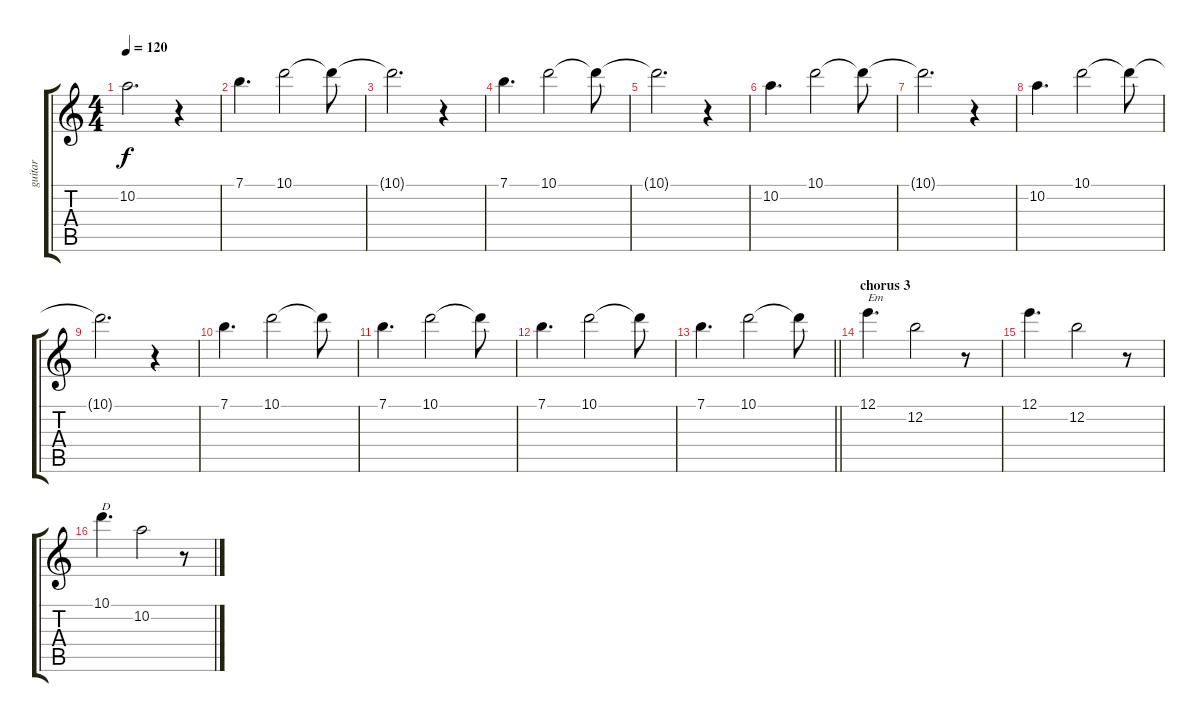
\track ("guitar" "guitar") {instrument distortionguitar}
\staff {score tabs}
\tuning (E4 B3 G3 D3 A2 D2) {hide}
\ts (4 4)
\tempo 120
\clef g2
\ks c
10.2{t}.2{d dy f} r.4 |
7.1.4{d} 10.1.2 10.1{t}.8 |
10.1{t}.2{d} r.4 |
7.1.4{d} 10.1.2 10.1{t}.8 |
10.1{t}.2{d} r.4 |
10.2.4{d} 10.1.2 10.1{t}.8 |
10.1{t}.2{d} r.4 |
10.2.4{d} 10.1.2 10.1{t}.8 |
10.1{t}.2{d} r.4 |
7.1.4{d} 10.1.2 10.1{t}.8 |
7.1.4{d} 10.1.2 10.1{t}.8 |
7.1.4{d} 10.1.2 10.1{t}.8 |
\barLineRight lightlight
7.1.4{d} 10.1.2 10.1{t}.8 |
\section ("" "chorus 3")
12.1.4{d txt "Em"} 12.2.2 r.8 |
12.1.4{d} 12.2.2 r.8 |
10.1.4{d txt "D"} 10.2.2 r.8
